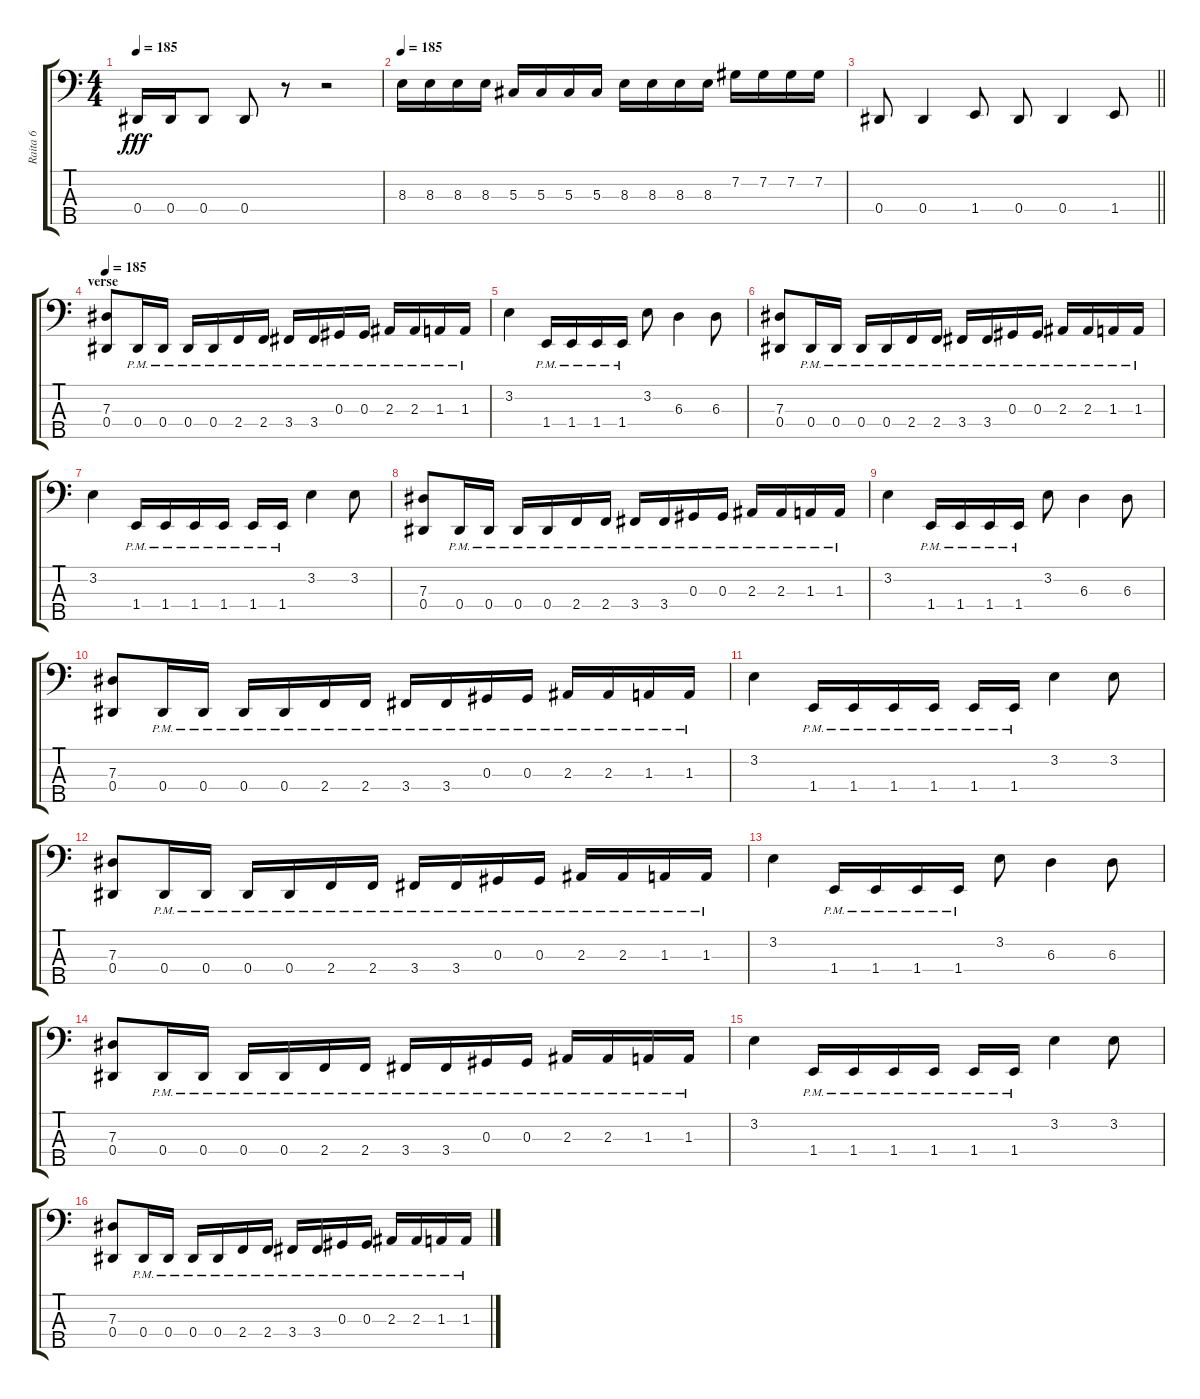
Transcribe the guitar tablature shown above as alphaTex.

\track ("Raita 6" "Raita 6") {instrument electricbassfinger}
\staff {score tabs}
\tuning (Gb2 Db2 Ab1 Eb1 Bb0) {hide}
\ts (4 4)
\tempo 185
\clef f4
\ks c
0.4.16{dy fff} 0.4.16 0.4.8 0.4.8 r.8 r.2 |
\tempo 185
8.3.16 8.3.16 8.3.16 8.3.16 5.3.16 5.3.16 5.3.16 5.3.16 8.3.16 8.3.16 8.3.16 8.3.16 7.2.16 7.2.16 7.2.16 7.2.16 |
\barLineRight lightlight
0.4.8 0.4.4 1.4.8 0.4.8 0.4.4 1.4.8 |
\section ("" "verse")
\tempo 185
(7.3 0.4).8 0.4{pm}.16 0.4{pm}.16 0.4{pm}.16 0.4{pm}.16 2.4{pm}.16 2.4{pm}.16 3.4{pm}.16 3.4{pm}.16 0.3{pm}.16 0.3{pm}.16 2.3{pm}.16 2.3{pm}.16 1.3{pm}.16 1.3{pm}.16 |
3.2.4 1.4{pm}.16 1.4{pm}.16 1.4{pm}.16 1.4{pm}.16 3.2.8 6.3.4 6.3.8 |
(7.3 0.4).8 0.4{pm}.16 0.4{pm}.16 0.4{pm}.16 0.4{pm}.16 2.4{pm}.16 2.4{pm}.16 3.4{pm}.16 3.4{pm}.16 0.3{pm}.16 0.3{pm}.16 2.3{pm}.16 2.3{pm}.16 1.3{pm}.16 1.3{pm}.16 |
3.2.4 1.4{pm}.16 1.4{pm}.16 1.4{pm}.16 1.4{pm}.16 1.4{pm}.16 1.4{pm}.16 3.2.4 3.2.8 |
(7.3 0.4).8 0.4{pm}.16 0.4{pm}.16 0.4{pm}.16 0.4{pm}.16 2.4{pm}.16 2.4{pm}.16 3.4{pm}.16 3.4{pm}.16 0.3{pm}.16 0.3{pm}.16 2.3{pm}.16 2.3{pm}.16 1.3{pm}.16 1.3{pm}.16 |
3.2.4 1.4{pm}.16 1.4{pm}.16 1.4{pm}.16 1.4{pm}.16 3.2.8 6.3.4 6.3.8 |
(7.3 0.4).8 0.4{pm}.16 0.4{pm}.16 0.4{pm}.16 0.4{pm}.16 2.4{pm}.16 2.4{pm}.16 3.4{pm}.16 3.4{pm}.16 0.3{pm}.16 0.3{pm}.16 2.3{pm}.16 2.3{pm}.16 1.3{pm}.16 1.3{pm}.16 |
3.2.4 1.4{pm}.16 1.4{pm}.16 1.4{pm}.16 1.4{pm}.16 1.4{pm}.16 1.4{pm}.16 3.2.4 3.2.8 |
(7.3 0.4).8 0.4{pm}.16 0.4{pm}.16 0.4{pm}.16 0.4{pm}.16 2.4{pm}.16 2.4{pm}.16 3.4{pm}.16 3.4{pm}.16 0.3{pm}.16 0.3{pm}.16 2.3{pm}.16 2.3{pm}.16 1.3{pm}.16 1.3{pm}.16 |
3.2.4 1.4{pm}.16 1.4{pm}.16 1.4{pm}.16 1.4{pm}.16 3.2.8 6.3.4 6.3.8 |
(7.3 0.4).8 0.4{pm}.16 0.4{pm}.16 0.4{pm}.16 0.4{pm}.16 2.4{pm}.16 2.4{pm}.16 3.4{pm}.16 3.4{pm}.16 0.3{pm}.16 0.3{pm}.16 2.3{pm}.16 2.3{pm}.16 1.3{pm}.16 1.3{pm}.16 |
3.2.4 1.4{pm}.16 1.4{pm}.16 1.4{pm}.16 1.4{pm}.16 1.4{pm}.16 1.4{pm}.16 3.2.4 3.2.8 |
(7.3 0.4).8 0.4{pm}.16 0.4{pm}.16 0.4{pm}.16 0.4{pm}.16 2.4{pm}.16 2.4{pm}.16 3.4{pm}.16 3.4{pm}.16 0.3{pm}.16 0.3{pm}.16 2.3{pm}.16 2.3{pm}.16 1.3{pm}.16 1.3{pm}.16
